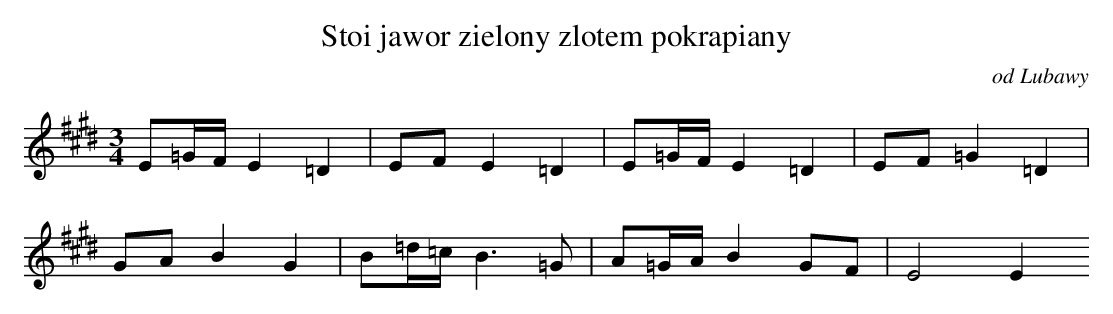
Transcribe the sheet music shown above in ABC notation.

X:1
T: Stoi jawor zielony zlotem pokrapiany
O: od Lubawy
M: 3/4
L: 1/16
K: E
E2=GFE4=D4 | E2F2E4=D4 | E2=GFE4=D4 | E2F2=G4=D4 |
G2A2B4G4 | B2=d=cB6=G2 | A2=GAB4G2F2 | E8E4
